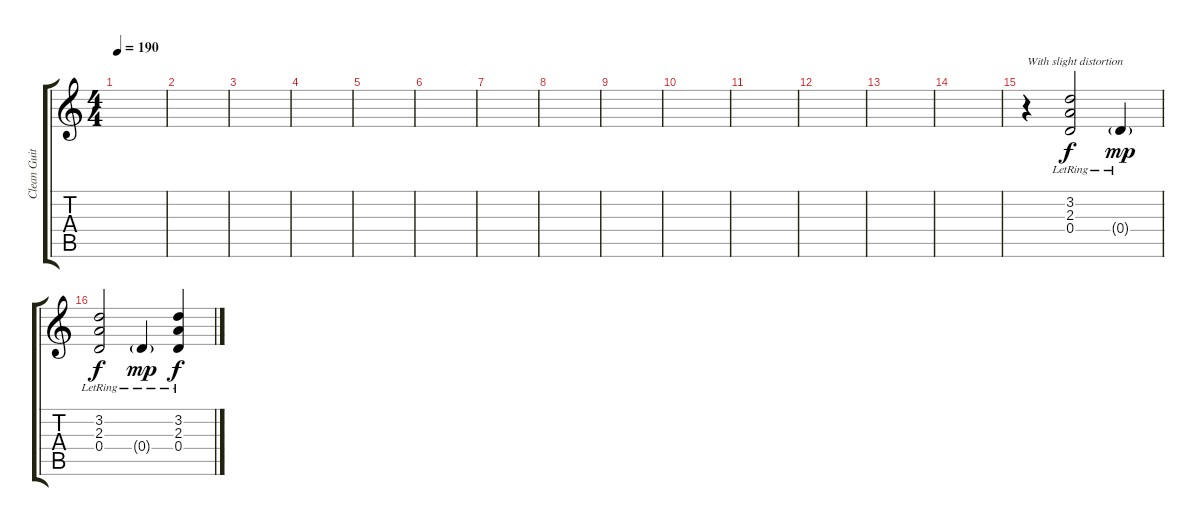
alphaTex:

\track ("Clean Guitar" "Clean Guit") {instrument electricguitarmuted}
\staff {score tabs}
\tuning (E4 B3 G3 D3 A2 E2) {hide}
\ts (4 4)
\tempo 190
\clef g2
\ks c
|
|
|
|
|
|
|
|
|
|
|
|
|
|
r.4{txt "With slight distortion"} (3.2{lr} 2.3{lr} 0.4{lr}).2 0.4{g lr}.4{dy mp} |
(3.2{lr} 2.3{lr} 0.4{lr}).2{dy f} 0.4{g lr}.4{dy mp} (3.2{lr} 2.3{lr} 0.4{lr}).4{dy f}
